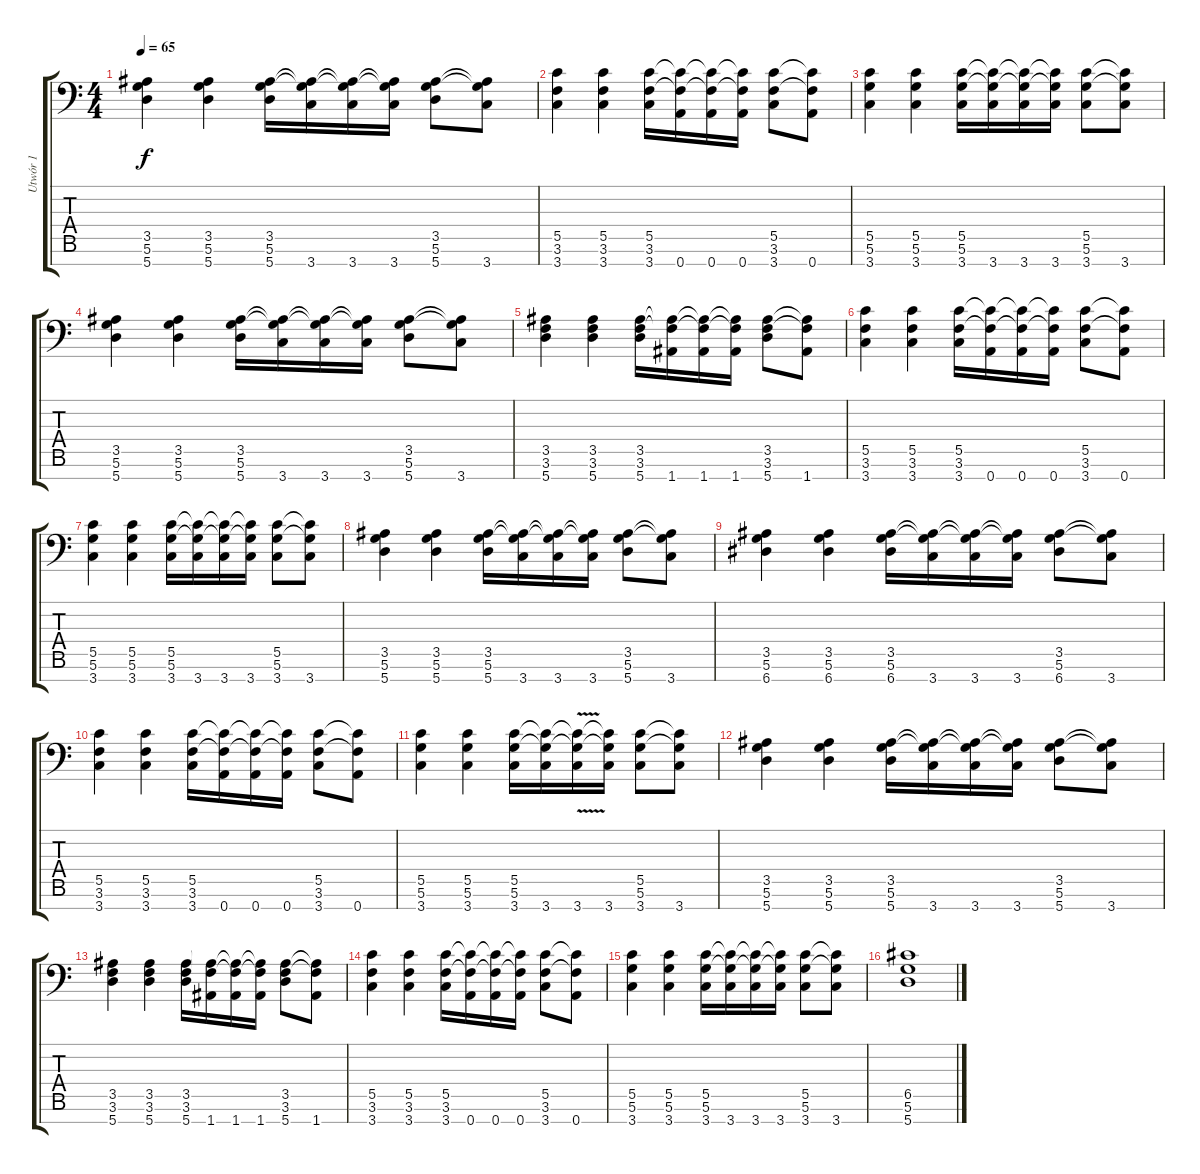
\track ("Utwór 1" "Utwór 1") {instrument distortionguitar}
\staff {score tabs}
\tuning (D4 A3 F3 C3 G2 D2 A1) {hide}
\ts (4 4)
\tempo 65
\clef f4
\ks c
(3.5 5.6 5.7).4{dy f instrument distortionguitar} (3.5 5.6 5.7).4 (3.5 5.6 5.7).16 (3.5{t} 5.6{t} 3.7).16 (3.5{t} 5.6{t} 3.7).16 (3.5{t} 5.6{t} 3.7).16 (3.5 5.6 5.7).8 (3.5{t} 5.6{t} 3.7).8 |
(5.5 3.6 3.7).4 (5.5 3.6 3.7).4 (5.5 3.6 3.7).16 (5.5{t} 3.6{t} 0.7).16 (5.5{t} 3.6{t} 0.7).16 (5.5{t} 3.6{t} 0.7).16 (5.5 3.6 3.7).8 (5.5{t} 3.6{t} 0.7).8 |
(5.5 5.6 3.7).4 (5.5 5.6 3.7).4 (5.5 5.6 3.7).16 (5.5{t} 5.6{t} 3.7).16 (5.5{t} 5.6{t} 3.7).16 (5.5{t} 5.6{t} 3.7).16 (5.5 5.6 3.7).8 (5.5{t} 5.6{t} 3.7).8 |
(3.5 5.6 5.7).4 (3.5 5.6 5.7).4 (3.5 5.6 5.7).16 (3.5{t} 5.6{t} 3.7).16 (3.5{t} 5.6{t} 3.7).16 (3.5{t} 5.6{t} 3.7).16 (3.5 5.6 5.7).8 (3.5{t} 5.6{t} 3.7).8 |
(3.5 3.6 5.7).4 (3.5 3.6 5.7).4 (3.5 3.6 5.7).16 (3.5{t} 3.6{t} 1.7).16 (3.5{t} 3.6{t} 1.7).16 (3.5{t} 3.6{t} 1.7).16 (3.5 3.6 5.7).8 (3.5{t} 3.6{t} 1.7).8 |
(5.5 3.6 3.7).4 (5.5 3.6 3.7).4 (5.5 3.6 3.7).16 (5.5{t} 3.6{t} 0.7).16 (5.5{t} 3.6{t} 0.7).16 (5.5{t} 3.6{t} 0.7).16 (5.5 3.6 3.7).8 (5.5{t} 3.6{t} 0.7).8 |
(5.5 5.6 3.7).4 (5.5 5.6 3.7).4 (5.5 5.6 3.7).16 (5.5{t} 5.6{t} 3.7).16 (5.5{t} 5.6{t} 3.7).16 (5.5{t} 5.6{t} 3.7).16 (5.5 5.6 3.7).8 (5.5{t} 5.6{t} 3.7).8 |
(3.5 5.6 5.7).4 (3.5 5.6 5.7).4 (3.5 5.6 5.7).16 (3.5{t} 5.6{t} 3.7).16 (3.5{t} 5.6{t} 3.7).16 (3.5{t} 5.6{t} 3.7).16 (3.5 5.6 5.7).8 (3.5{t} 5.6{t} 3.7).8 |
(3.5 5.6 6.7).4 (3.5 5.6 6.7).4 (3.5 5.6 6.7).16 (3.5{t} 5.6{t} 3.7).16 (3.5{t} 5.6{t} 3.7).16 (3.5{t} 5.6{t} 3.7).16 (3.5 5.6 6.7).8 (3.5{t} 5.6{t} 3.7).8 |
(5.5 3.6 3.7).4 (5.5 3.6 3.7).4 (5.5 3.6 3.7).16 (5.5{t} 3.6{t} 0.7).16 (5.5{t} 3.6{t} 0.7).16 (5.5{t} 3.6{t} 0.7).16 (5.5 3.6 3.7).8 (5.5{t} 3.6{t} 0.7).8 |
(5.5 5.6 3.7).4 (5.5 5.6 3.7).4 (5.5 5.6 3.7).16 (5.5{t} 5.6{t} 3.7).16 (5.5{t} 5.6{t} 3.7{v}).16 (5.5{t} 5.6{t} 3.7).16 (5.5 5.6 3.7).8 (5.5{t} 5.6{t} 3.7).8 |
(3.5 5.6 5.7).4 (3.5 5.6 5.7).4 (3.5 5.6 5.7).16 (3.5{t} 5.6{t} 3.7).16 (3.5{t} 5.6{t} 3.7).16 (3.5{t} 5.6{t} 3.7).16 (3.5 5.6 5.7).8 (3.5{t} 5.6{t} 3.7).8 |
(3.5 3.6 5.7).4 (3.5 3.6 5.7).4 (3.5 3.6 5.7).16 (3.5{t} 3.6{t} 1.7).16 (3.5{t} 3.6{t} 1.7).16 (3.5{t} 3.6{t} 1.7).16 (3.5 3.6 5.7).8 (3.5{t} 3.6{t} 1.7).8 |
(5.5 3.6 3.7).4 (5.5 3.6 3.7).4 (5.5 3.6 3.7).16 (5.5{t} 3.6{t} 0.7).16 (5.5{t} 3.6{t} 0.7).16 (5.5{t} 3.6{t} 0.7).16 (5.5 3.6 3.7).8 (5.5{t} 3.6{t} 0.7).8 |
(5.5 5.6 3.7).4 (5.5 5.6 3.7).4 (5.5 5.6 3.7).16 (5.5{t} 5.6{t} 3.7).16 (5.5{t} 5.6{t} 3.7).16 (5.5{t} 5.6{t} 3.7).16 (5.5 5.6 3.7).8 (5.5{t} 5.6{t} 3.7).8 |
(6.5 5.6 5.7).1{instrument acousticgrandpiano}
